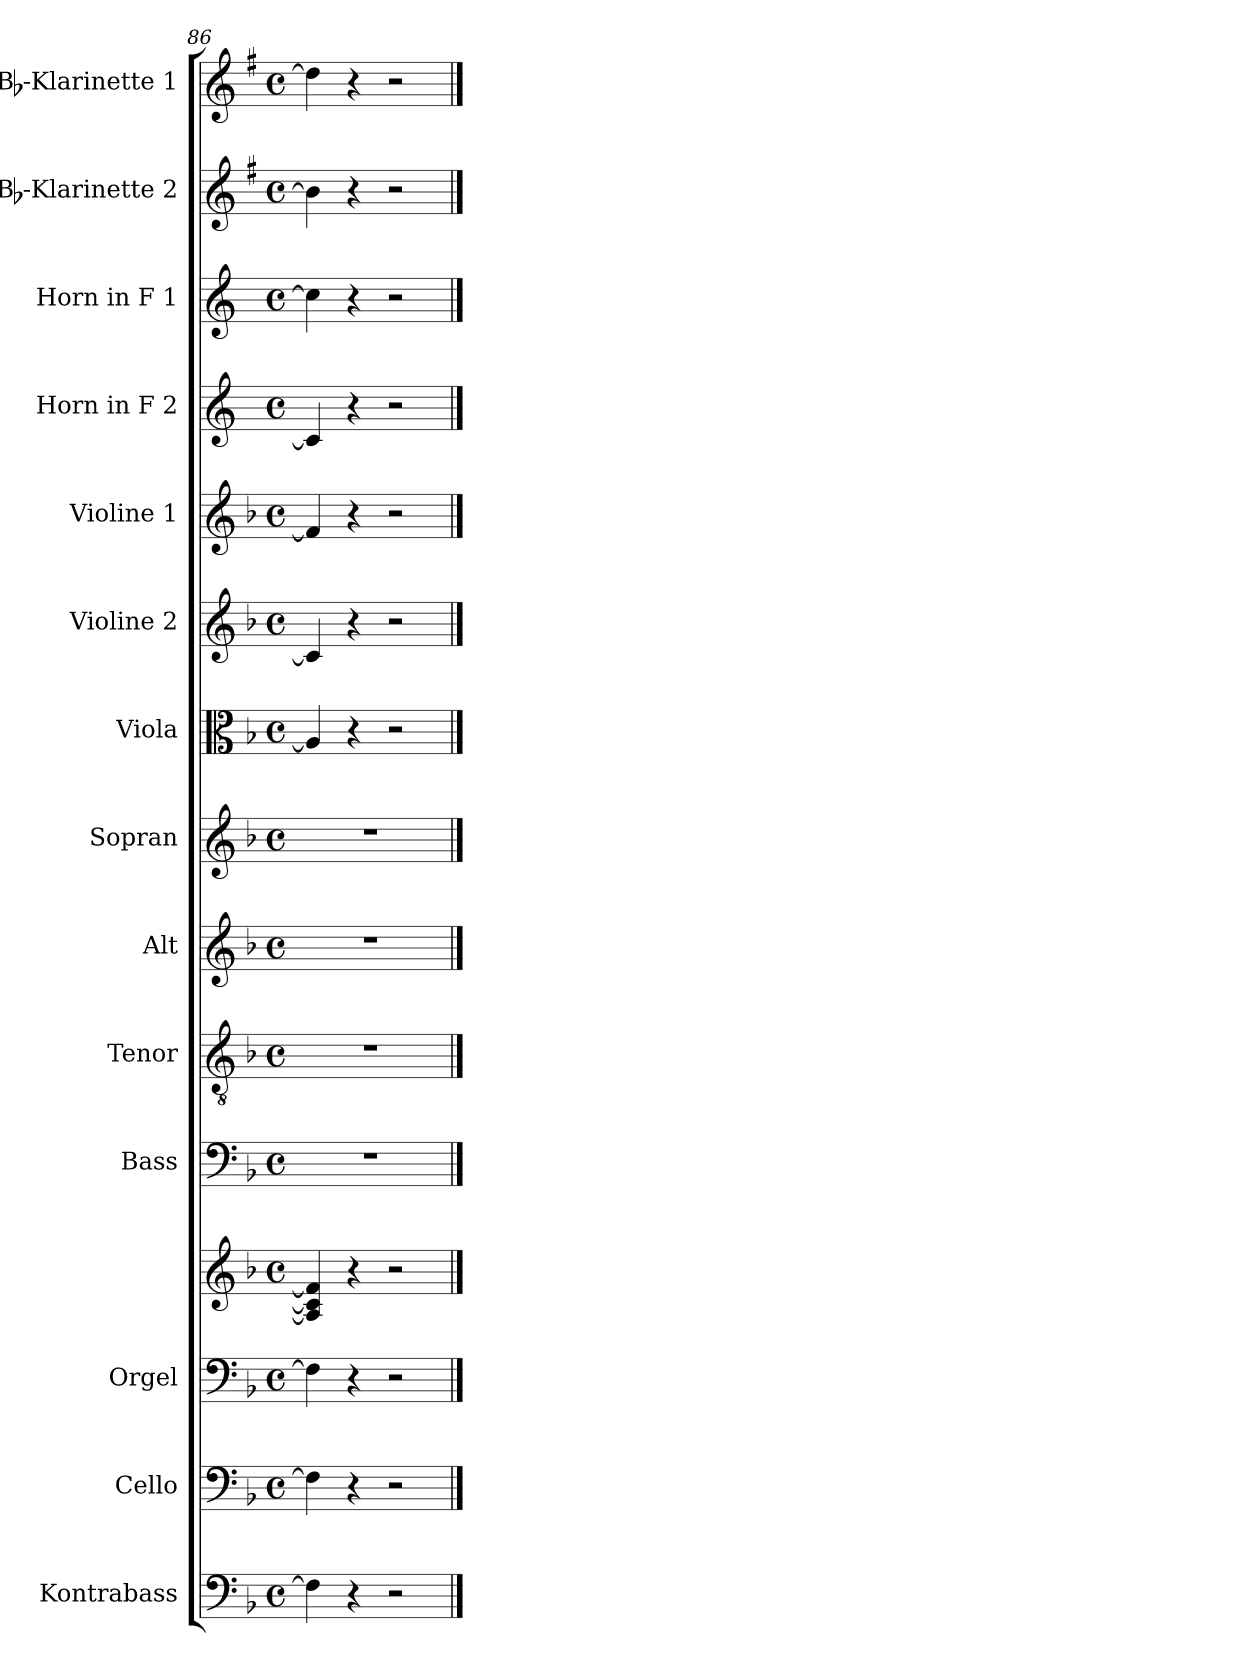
**kern	**kern	**kern	**kern	**kern	**kern	**kern	**kern	**kern	**kern	**kern	**kern	**kern	**kern	**kern
*part14	*part13	*part12	*part12	*part11	*part10	*part9	*part8	*part7	*part6	*part5	*part4	*part3	*part2	*part1
*staff15	*staff14	*staff13	*staff12	*staff11	*staff10	*staff9	*staff8	*staff7	*staff6	*staff5	*staff4	*staff3	*staff2	*staff1
*I"Kontrabass	*I"Cello	*I"Orgel	*	*I"Bass	*I"Tenor	*I"Alt	*I"Sopran	*I"Viola	*I"Violine 2	*I"Violine 1	*I"Horn in F 2	*I"Horn in F 1	*I"Bb-Klarinette 2	*I"Bb-Klarinette 1
*I'Kb.	*	*I'Org.	*	*I'B.	*I'T.	*I'A.	*I'S.	*I'Vla.	*I'Vl. 2	*I'Vl. 1	*	*	*I'Bb Kl. 2	*I'Bb Kl. 1
*clefF4	*clefF4	*clefF4	*clefG2	*clefF4	*clefGv2	*clefG2	*clefG2	*clefC3	*clefG2	*clefG2	*clefG2	*clefG2	*clefG2	*clefG2
*ITrd7c12	*	*	*	*	*	*	*	*	*	*	*ITrd4c7	*ITrd4c7	*ITrd1c2	*ITrd1c2
*k[b-]	*k[b-]	*k[b-]	*k[b-]	*k[b-]	*k[b-]	*k[b-]	*k[b-]	*k[b-]	*k[b-]	*k[b-]	*k[b-]	*k[b-]	*k[b-]	*k[b-]
*F:	*F:	*F:	*F:	*F:	*F:	*F:	*F:	*F:	*F:	*F:	*F:	*F:	*F:	*F:
*M4/4	*M4/4	*M4/4	*M4/4	*M4/4	*M4/4	*M4/4	*M4/4	*M4/4	*M4/4	*M4/4	*M4/4	*M4/4	*M4/4	*M4/4
*met(c)	*met(c)	*met(c)	*met(c)	*met(c)	*met(c)	*met(c)	*met(c)	*met(c)	*met(c)	*met(c)	*met(c)	*met(c)	*met(c)	*met(c)
=86	=86	=86	=86	=86	=86	=86	=86	=86	=86	=86	=86	=86	=86	=86
4FF\]	4F\]	4F\]	4A/] 4c/] 4f/]	1r	1r	1r	1r	4A/]	4c/]	4f/]	4F/]	4f\]	4a\]	4cc\]
4r	4r	4r	4r	.	.	.	.	4r	4r	4r	4r	4r	4r	4r
2r	2r	2r	2r	.	.	.	.	2r	2r	2r	2r	2r	2r	2r
==	==	==	==	==	==	==	==	==	==	==	==	==	==	==
*-	*-	*-	*-	*-	*-	*-	*-	*-	*-	*-	*-	*-	*-	*-
